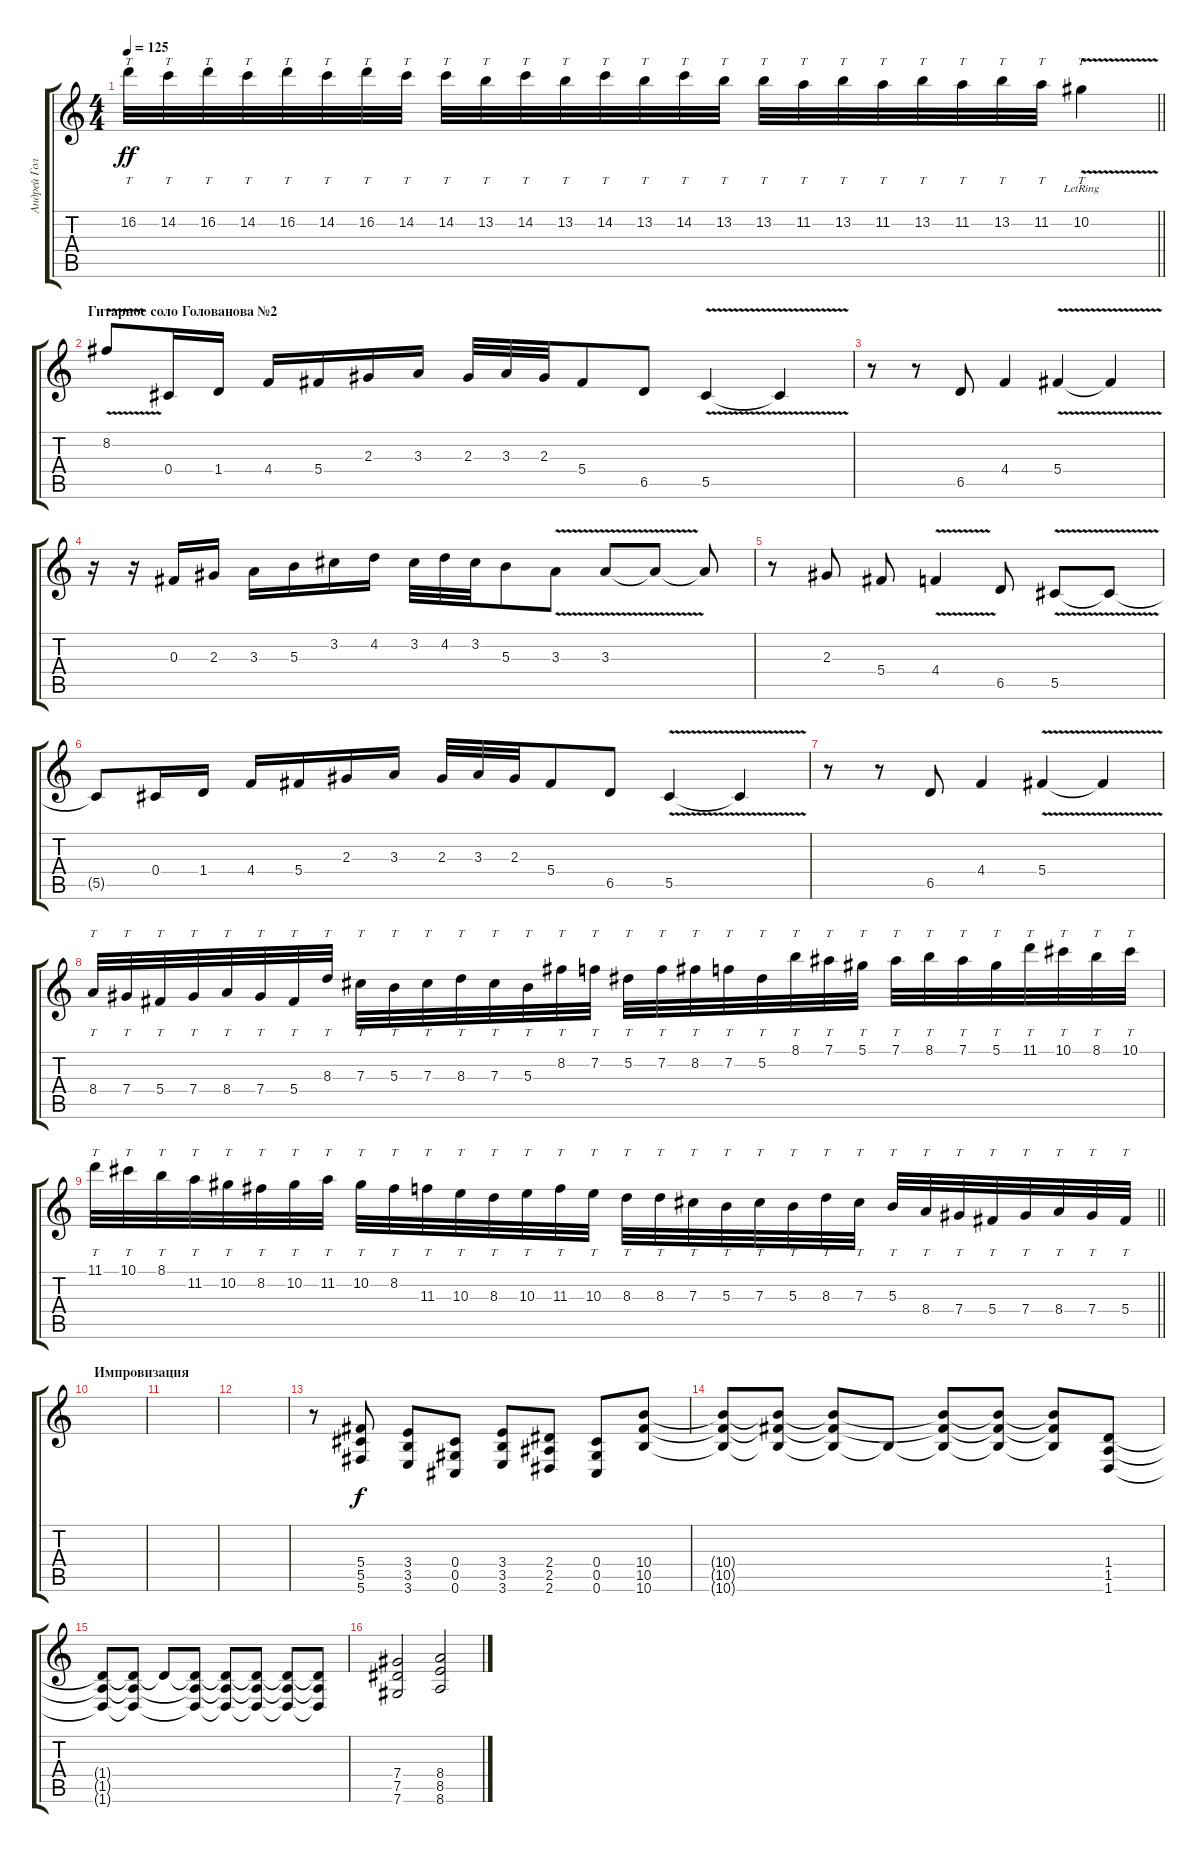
\track ("Андрей Голованов-1" "Андрей Гол") {instrument overdrivenguitar}
\staff {score tabs}
\tuning (Eb4 Bb3 Gb3 Db3 Ab2 Db2) {hide}
\ts (4 4)
\tempo 125
\clef g2
\barLineRight lightlight
\ks c
16.2.32{tt dy ff} 14.2.32{tt} 16.2.32{tt} 14.2.32{tt} 16.2.32{tt} 14.2.32{tt} 16.2.32{tt} 14.2.32{tt} 14.2.32{tt} 13.2.32{tt} 14.2.32{tt} 13.2.32{tt} 14.2.32{tt} 13.2.32{tt} 14.2.32{tt} 13.2.32{tt} 13.2.32{tt} 11.2.32{tt} 13.2.32{tt} 11.2.32{tt} 13.2.32{tt} 11.2.32{tt} 13.2.32{tt} 11.2.32{tt} 10.2{v lr}.4{tt} |
\section ("" "Гитарное соло Голованова №2")
8.2{v}.8 0.4.16 1.4.16 4.4.16 5.4.16 2.3.16 3.3.16 2.3.32 3.3.32 2.3.32 5.4.8 6.5.8 5.5{v}.4 5.5{t}.4 |
r.8 r.8 6.5.8 4.4.4 5.4{v}.4 5.4{t}.4 |
r.16 r.16 0.3.16 2.3.16 3.3.16 5.3.16 3.2.16 4.2.16 3.2.32 4.2.32 3.2.32 5.3.8 3.3{v}.8 3.3{v}.8 3.3{t}.8 3.3{t}.8 |
r.8 2.3.8 5.4.8 4.4{v}.4 6.5.8 5.5{v}.8 5.5{t}.8 |
5.5{t}.8 0.4.16 1.4.16 4.4.16 5.4.16 2.3.16 3.3.16 2.3.32 3.3.32 2.3.32 5.4.8 6.5.8 5.5{v}.4 5.5{t}.4 |
r.8 r.8 6.5.8 4.4.4 5.4{v}.4 5.4{t}.4 |
8.4.32{tt} 7.4.32{tt} 5.4.32{tt} 7.4.32{tt} 8.4.32{tt} 7.4.32{tt} 5.4.32{tt} 8.3.32{tt} 7.3.32{tt} 5.3.32{tt} 7.3.32{tt} 8.3.32{tt} 7.3.32{tt} 5.3.32{tt} 8.2.32{tt} 7.2.32{tt} 5.2.32{tt} 7.2.32{tt} 8.2.32{tt} 7.2.32{tt} 5.2.32{tt} 8.1.32{tt} 7.1.32{tt} 5.1.32{tt} 7.1.32{tt} 8.1.32{tt} 7.1.32{tt} 5.1.32{tt} 11.1.32{tt} 10.1.32{tt} 8.1.32{tt} 10.1.32{tt} |
\barLineRight lightlight
11.1.32{tt} 10.1.32{tt} 8.1.32{tt} 11.2.32{tt} 10.2.32{tt} 8.2.32{tt} 10.2.32{tt} 11.2.32{tt} 10.2.32{tt} 8.2.32{tt} 11.3.32{tt} 10.3.32{tt} 8.3.32{tt} 10.3.32{tt} 11.3.32{tt} 10.3.32{tt} 8.3.32{tt} 8.3.32{tt} 7.3.32{tt} 5.3.32{tt} 7.3.32{tt} 5.3.32{tt} 8.3.32{tt} 7.3.32{tt} 5.3.32{tt} 8.4.32{tt} 7.4.32{tt} 5.4.32{tt} 7.4.32{tt} 8.4.32{tt} 7.4.32{tt} 5.4.32{tt} |
\section ("" "Импровизация")
|
|
|
r.8 (5.4 5.5 5.6).8{dy f} (3.4 3.5 3.6).8 (0.4 0.5 0.6).8 (3.4 3.5 3.6).8 (2.4 2.5 2.6).8 (0.4 0.5 0.6).8 (10.4 10.5 10.6).8 |
(10.4{t} 10.5{t} 10.6{t}).8 (10.4{t} 10.5{t} 10.6{t}).8 (10.4{t} 10.5{t} 10.6{t}).8 10.6{t}.8 (10.4{t} 10.5{t} 10.6{t}).8 (10.4{t} 10.5{t} 10.6{t}).8 (10.4{t} 10.5{t} 10.6{t}).8 (1.4 1.5 1.6).8 |
(1.4{t} 1.5{t} 1.6{t}).8 (1.4{t} 1.5{t} 1.6{t}).8 1.4{t}.8 (1.4{t} 1.5{t} 1.6{t}).8 (1.4{t} 1.5{t} 1.6{t}).8 (1.4{t} 1.5{t} 1.6{t}).8 (1.4{t} 1.5{t} 1.6{t}).8 (1.4{t} 1.5{t} 1.6{t}).8 |
(7.4 7.5 7.6).2 (8.4 8.5 8.6).2
